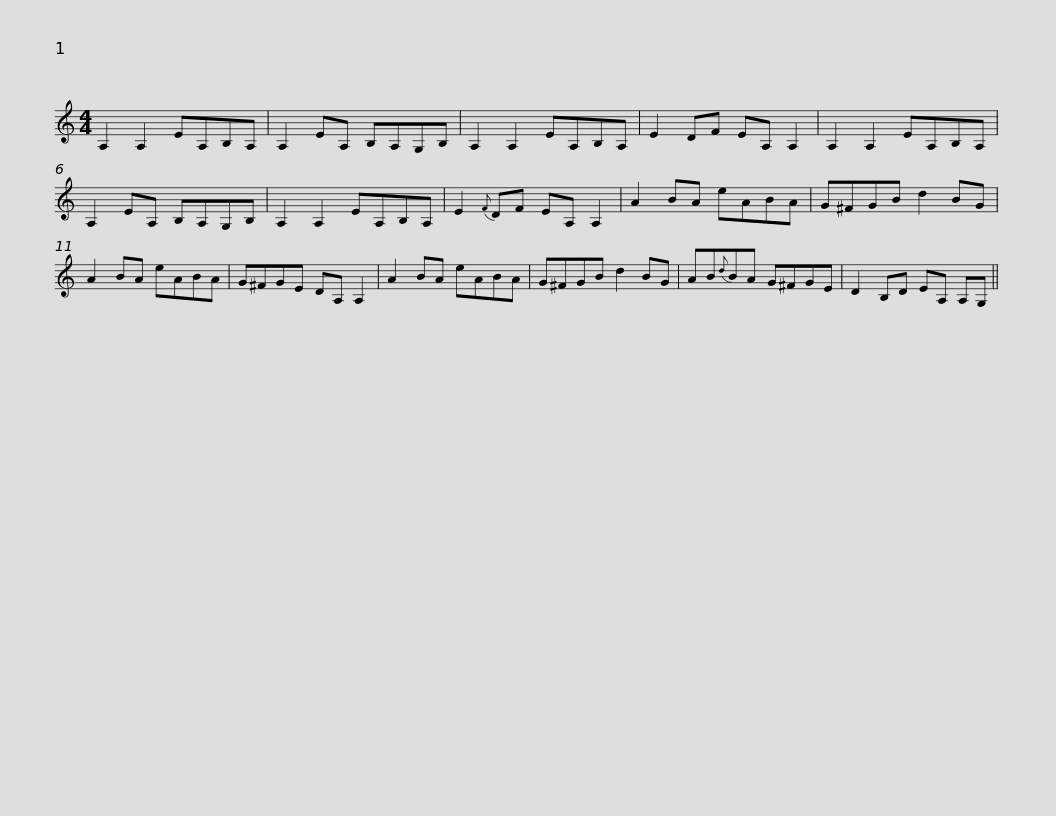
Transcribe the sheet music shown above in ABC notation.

X:1
L:1/8
M:4/4
I:linebreak $
K:C
V:1 treble
V:1
 A,2 A,2 EA,B,A, | A,2 EA, B,A,G,B, | A,2 A,2 EA,B,A, | E2 DF EA, A,2 | A,2 A,2 EA,B,A, |$ %5
 A,2 EA, B,A,G,B, | A,2 A,2 EA,B,A, | E2{F} DF EA, A,2 | A2 BA eABA | G^FGB d2 BG | %10
 A2 BA eABA |$ G^FGE DA, A,2 | A2 BA eABA | G^FGB d2 BG | AB{d}BA G^FGE | %15
 D2 B,D EA, A,G, || %16
